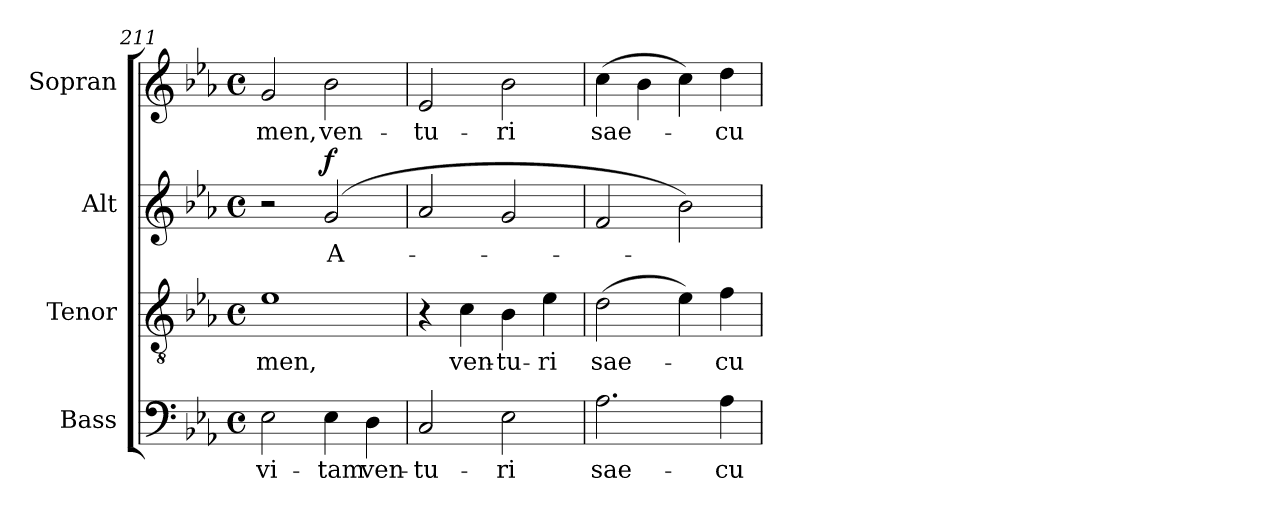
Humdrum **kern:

**kern	**text	**kern	**text	**kern	**text	**dynam	**kern	**text
*part4	*part4	*part3	*part3	*part2	*part2	*part2	*part1	*part1
*staff4	*staff4	*staff3	*staff3	*staff2	*staff2	*staff2	*staff1	*staff1
*I"Bass	*	*I"Tenor	*	*I"Alt	*	*	*I"Sopran	*
*I'B.	*	*I'T.	*	*I'A.	*	*	*I'S.	*
!!LO:LB:g=z
*clefF4	*	*clefGv2	*	*clefG2	*	*	*clefG2	*
*k[b-e-a-]	*	*k[b-e-a-]	*	*k[b-e-a-]	*	*	*k[b-e-a-]	*
*E-:	*	*E-:	*	*E-:	*	*	*E-:	*
*M4/4	*	*M4/4	*	*M4/4	*	*	*M4/4	*
*met(c)	*	*met(c)	*	*met(c)	*	*	*met(c)	*
=211	=211	=211	=211	=211	=211	=211	=211	=211
!	!LO:LY:b	!	!LO:LY:b	!	!	!	!	!LO:LY:b
2E-\	vi-	1e-	-men,	2r	.	.	2g/	-men,
!	!LO:LY:b	!	!	!	!LO:LY:b	!LO:DY:a	!	!LO:LY:b
4E-\	-tam	.	.	(2g/	A-	f	2b-\	ven-
!	!LO:LY:b	!	!	!	!	!	!	!
4D\	ven-	.	.	.	.	.	.	.
=212	=212	=212	=212	=212	=212	=212	=212	=212
!	!LO:LY:b	!	!	!	!	!	!	!LO:LY:b
2C/	-tu-	4r	.	2a-/	.	.	2e-/	-tu-
!	!	!	!LO:LY:b	!	!	!	!	!
.	.	4c\	ven-	.	.	.	.	.
!	!LO:LY:b	!	!LO:LY:b	!	!	!	!	!LO:LY:b
2E-\	-ri	4B-\	-tu-	2g/	.	.	2b-\	-ri
!	!	!	!LO:LY:b	!	!	!	!	!
.	.	4e-\	-ri	.	.	.	.	.
=213	=213	=213	=213	=213	=213	=213	=213	=213
!	!LO:LY:b	!	!LO:LY:b	!	!	!	!	!LO:LY:b
2.A-\	sae-	(>2d\	sae-	2f/	.	.	(>4cc\	sae-
.	.	.	.	.	.	.	4b-\	.
.	.	4e-\)	.	2b-\)	.	.	4cc\)	.
!	!LO:LY:b	!	!LO:LY:b	!	!	!	!	!LO:LY:b
4A-\	-cu-	4f\	-cu-	.	.	.	4dd\	-cu-
=	=	=	=	=	=	=	=	=
*-	*-	*-	*-	*-	*-	*-	*-	*-
